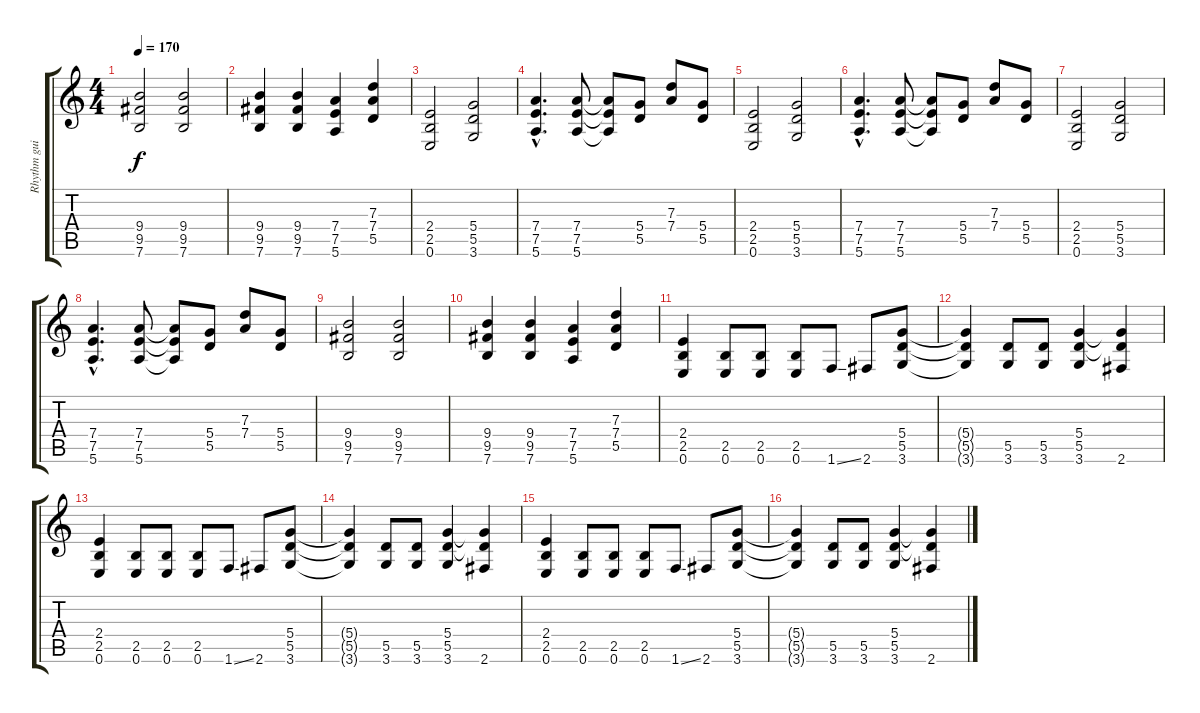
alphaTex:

\track ("Rhythm guitar" "Rhythm gui") {instrument distortionguitar}
\staff {score tabs}
\tuning (E4 B3 G3 D3 A2 E2) {hide}
\ts (4 4)
\tempo 170
\clef g2
\ks c
(9.4 9.5 7.6).2{dy f} (9.4 9.5 7.6).2 |
(9.4 9.5 7.6).4 (9.4 9.5 7.6).4 (7.4 7.5 5.6).4 (7.3 7.4 5.5).4 |
(2.4 2.5 0.6).2 (5.4 5.5 3.6).2 |
(7.4{hac} 7.5{hac} 5.6{hac}).4{d} (7.4 7.5 5.6).8 (7.4{t} 7.5{t} 5.6{t}).8 (5.4 5.5).8 (7.3 7.4).8 (5.4 5.5).8 |
(2.4 2.5 0.6).2 (5.4 5.5 3.6).2 |
(7.4{hac} 7.5{hac} 5.6{hac}).4{d} (7.4 7.5 5.6).8 (7.4{t} 7.5{t} 5.6{t}).8 (5.4 5.5).8 (7.3 7.4).8 (5.4 5.5).8 |
(2.4 2.5 0.6).2 (5.4 5.5 3.6).2 |
(7.4{hac} 7.5{hac} 5.6{hac}).4{d} (7.4 7.5 5.6).8 (7.4{t} 7.5{t} 5.6{t}).8 (5.4 5.5).8 (7.3 7.4).8 (5.4 5.5).8 |
(9.4 9.5 7.6).2 (9.4 9.5 7.6).2 |
(9.4 9.5 7.6).4 (9.4 9.5 7.6).4 (7.4 7.5 5.6).4 (7.3 7.4 5.5).4 |
(2.4 2.5 0.6).4 (2.5 0.6).8 (2.5 0.6).8 (2.5 0.6).8 1.6{ss}.8 2.6.8 (5.4 5.5 3.6).8 |
(5.4{t} 5.5{t} 3.6{t}).4 (5.5 3.6).8 (5.5 3.6).8 (5.4 5.5 3.6).4 (5.4{t} 5.5{t} 2.6).4 |
(2.4 2.5 0.6).4 (2.5 0.6).8 (2.5 0.6).8 (2.5 0.6).8 1.6{ss}.8 2.6.8 (5.4 5.5 3.6).8 |
(5.4{t} 5.5{t} 3.6{t}).4 (5.5 3.6).8 (5.5 3.6).8 (5.4 5.5 3.6).4 (5.4{t} 5.5{t} 2.6).4 |
(2.4 2.5 0.6).4 (2.5 0.6).8 (2.5 0.6).8 (2.5 0.6).8 1.6{ss}.8 2.6.8 (5.4 5.5 3.6).8 |
(5.4{t} 5.5{t} 3.6{t}).4 (5.5 3.6).8 (5.5 3.6).8 (5.4 5.5 3.6).4 (5.4{t} 5.5{t} 2.6).4
